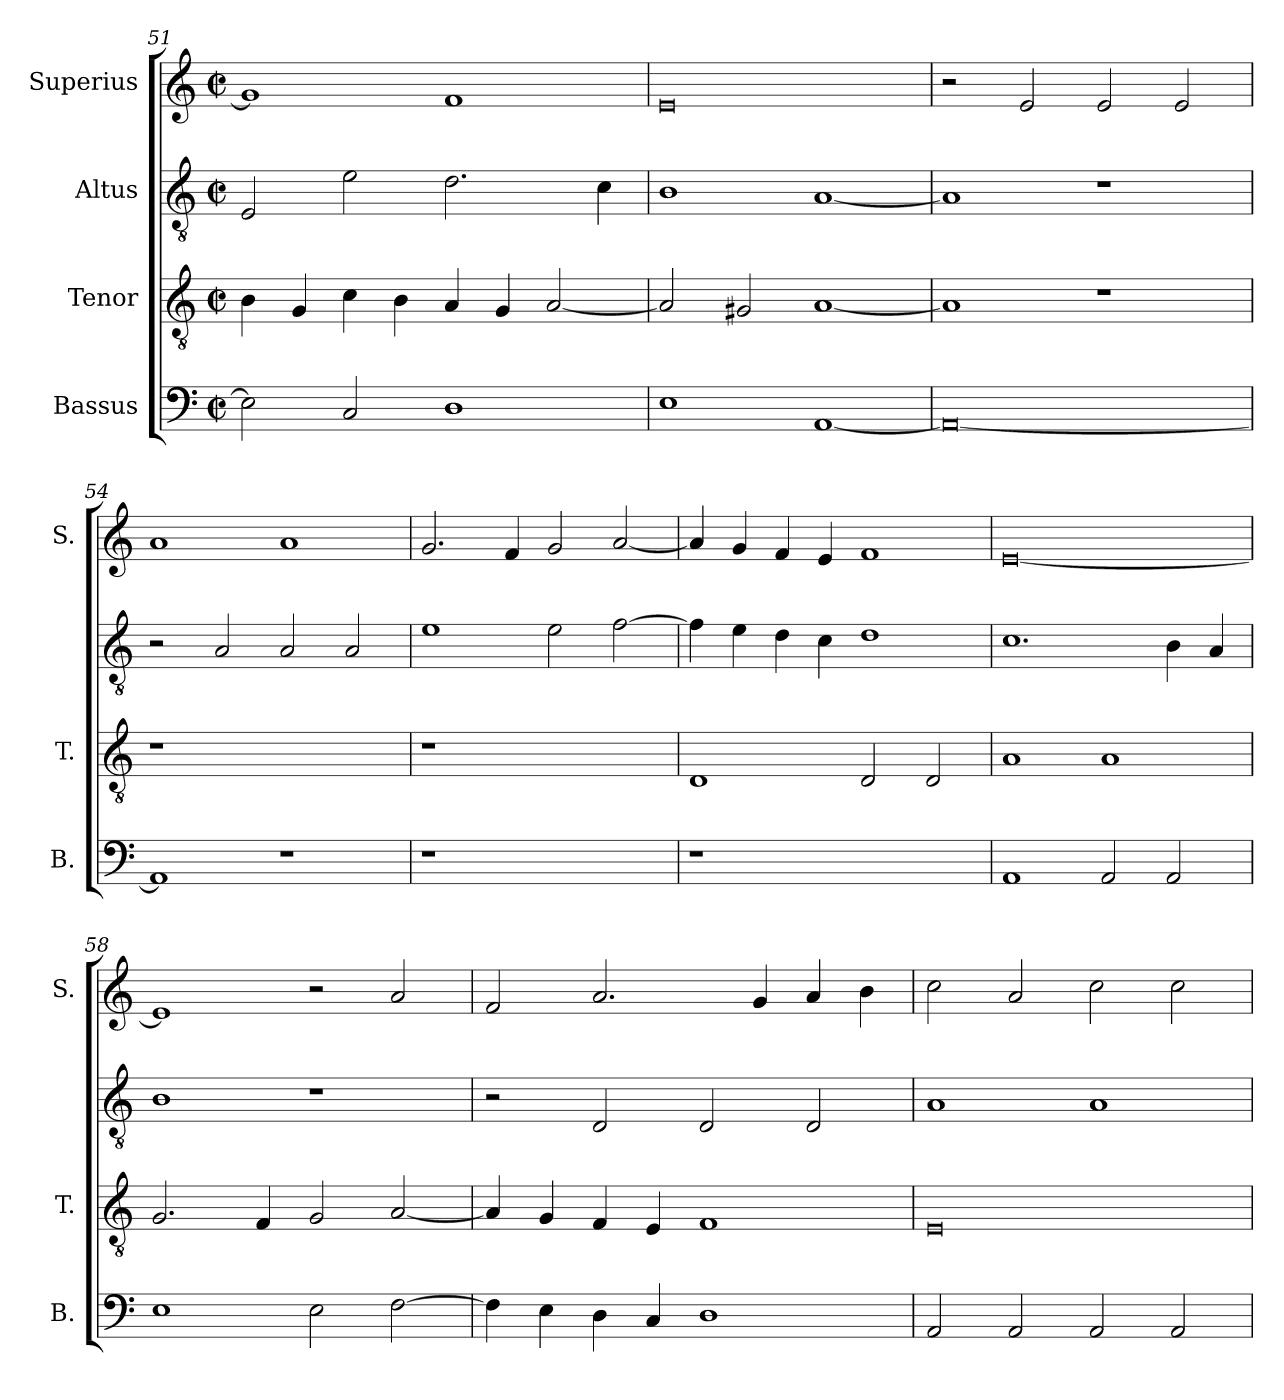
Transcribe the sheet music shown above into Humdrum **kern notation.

**kern	**kern	**kern	**kern
*part4	*part3	*part2	*part1
*staff4	*staff3	*staff2	*staff1
*I"Bassus	*I"Tenor	*I"Altus	*I"Superius
*I'B.	*I'T.	*	*I'S.
!!LO:PB:g=z
*clefF4	*clefGv2	*clefGv2	*clefG2
*	*ITrd7c12	*ITrd7c12	*
*k[]	*k[]	*k[]	*k[]
*C:	*C:	*C:	*C:
*M2/2	*M2/2	*M2/2	*M2/2
*met(c|)	*met(c|)	*met(c|)	*met(c|)
=51	=51	=51	=51
2Ei\]	4BBi\	2EEi/	1gi]
.	4GGi/	.	.
2Ci/	4Ci\	2Ei\	.
.	4BBi\	.	.
1Di	4AAi/	2.Di\	1fi
.	4GGi/	.	.
.	[<2AAi/	.	.
.	.	4Ci\	.
=52	=52	=52	=52
1Ei	2AAi/]	1BBi	0ei
.	2GG#Xi/	.	.
[<1AAi	[<1AAi	[<1AAi	.
=53	=53	=53	=53
0AAi_<	1AAi]	1AAi]	2r
.	.	.	2ei/
.	1r	1r	2ei/
.	.	.	2ei/
=54	=54	=54	=54
!	!LO:N:vis=1	!	!
1AAi]	1r	2r	1ai
.	.	2AAi/	.
1r	1ryy	2AAi/	1ai
.	.	2AAi/	.
=55	=55	=55	=55
!LO:N:vis=1	!LO:N:vis=1	!	!
1r	1r	1Ei	2.gi/
.	.	.	4fi/
1ryy	1ryy	2Ei\	2gi/
.	.	[>2Fi\	[<2ai/
!!LO:LB:g=z
=56	=56	=56	=56
!LO:N:vis=1	!	!	!
1r	1DDi	4Fi\]	4ai/]
.	.	4Ei\	4gi/
.	.	4Di\	4fi/
.	.	4Ci\	4ei/
1ryy	2DDi/	1Di	1fi
.	2DDi/	.	.
=57	=57	=57	=57
1AAi	1AAi	1.Ci	[<0ei
2AAi/	1AAi	.	.
2AAi/	.	4BBi\	.
.	.	4AAi/	.
=58	=58	=58	=58
1Ei	2.GGi/	1BBi	1ei]
.	4FFi/	.	.
2Ei\	2GGi/	1r	2r
[>2Fi\	[<2AAi/	.	2ai/
=59	=59	=59	=59
4Fi\]	4AAi/]	2r	2fi/
4Ei\	4GGi/	.	.
4Di\	4FFi/	2DDi/	2.ai/
4Ci/	4EEi/	.	.
1Di	1FFi	2DDi/	.
.	.	.	4gi/
.	.	2DDi/	4ai/
.	.	.	4bi\
=60	=60	=60	=60
2AAi/	0EEi	1AAi	2cci\
2AAi/	.	.	2ai/
2AAi/	.	1AAi	2cci\
2AAi/	.	.	2cci\
=	=	=	=
*-	*-	*-	*-
